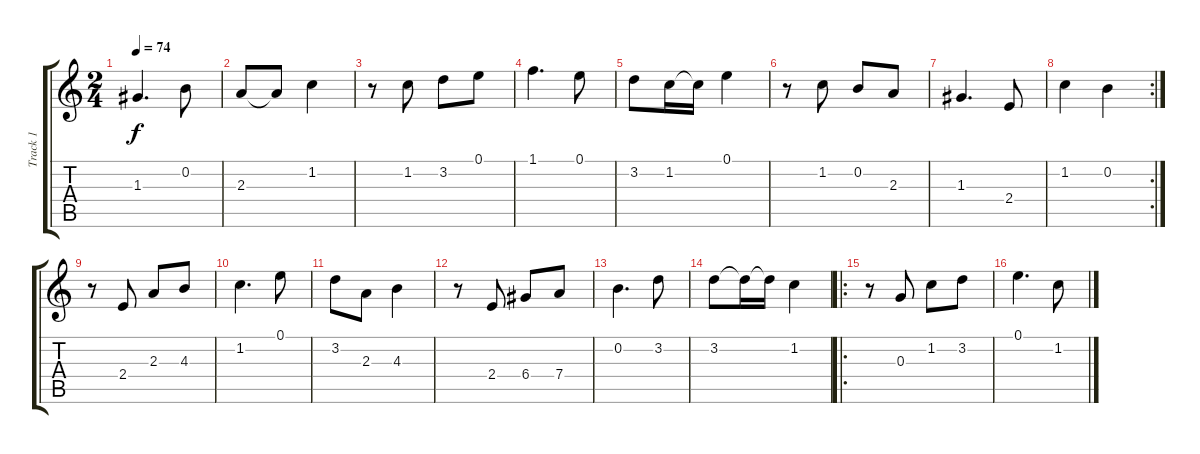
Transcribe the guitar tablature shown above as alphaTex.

\track ("Track 1" "Track 1") {instrument overdrivenguitar}
\staff {score tabs}
\tuning (E4 B3 G3 D3 A2 E2) {hide}
\ts (2 4)
\tempo 74
\clef g2
\ks c
1.3.4{d dy f} 0.2.8 |
2.3.8 2.3{t}.8 1.2.4 |
r.8 1.2.8 3.2.8 0.1.8 |
1.1.4{d} 0.1.8 |
3.2.8 1.2.16 1.2{t}.16 0.1.4 |
r.8 1.2.8 0.2.8 2.3.8 |
1.3.4{d} 2.4.8 |
\rc 2
1.2.4 0.2.4 |
r.8 2.4.8 2.3.8 4.3.8 |
1.2.4{d} 0.1.8 |
3.2.8 2.3.8 4.3.4 |
r.8 2.4.8 6.4.8 7.4.8 |
0.2.4{d} 3.2.8 |
3.2.8 3.2{t}.16 3.2{t}.16 1.2.4 |
\ro
r.8 0.3.8 1.2.8 3.2.8 |
0.1.4{d} 1.2.8
